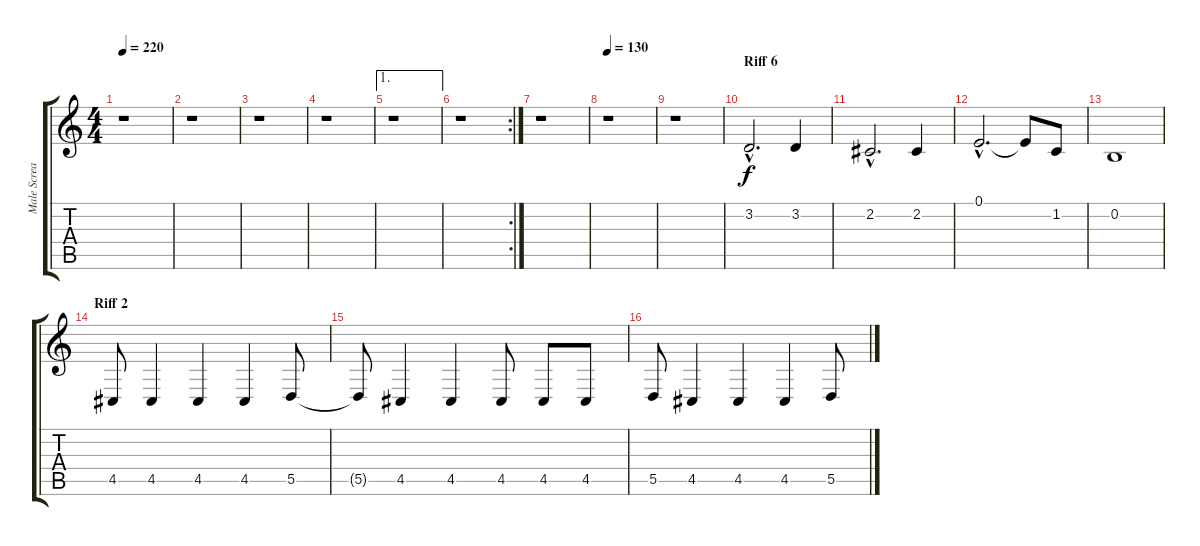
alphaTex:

\track ("Male Screams/ Vocals" "Male Screa") {instrument lead6voice}
\staff {score tabs}
\tuning (E4 B3 G3 D3 A2 E2) {hide}
\ts (4 4)
\tempo 220
\clef g2
\ks c
r.1{dy f} |
r.1 |
r.1 |
r.1 |
\ae 1
r.1 |
\rc 2
r.1 |
r.1 |
\tempo 130
r.1 |
r.1 |
\section ("" "Riff 6")
3.2{hac}.2{d} 3.2.4 |
2.2{hac}.2{d} 2.2.4 |
0.1{hac}.2{d} 0.1{t}.8 1.2.8 |
0.2.1 |
\section ("" "Riff 2")
4.5.8 4.5.4 4.5.4 4.5.4 5.5.8 |
5.5{t}.8 4.5.4 4.5.4 4.5.8 4.5.8 4.5.8 |
5.5.8 4.5.4 4.5.4 4.5.4 5.5.8
